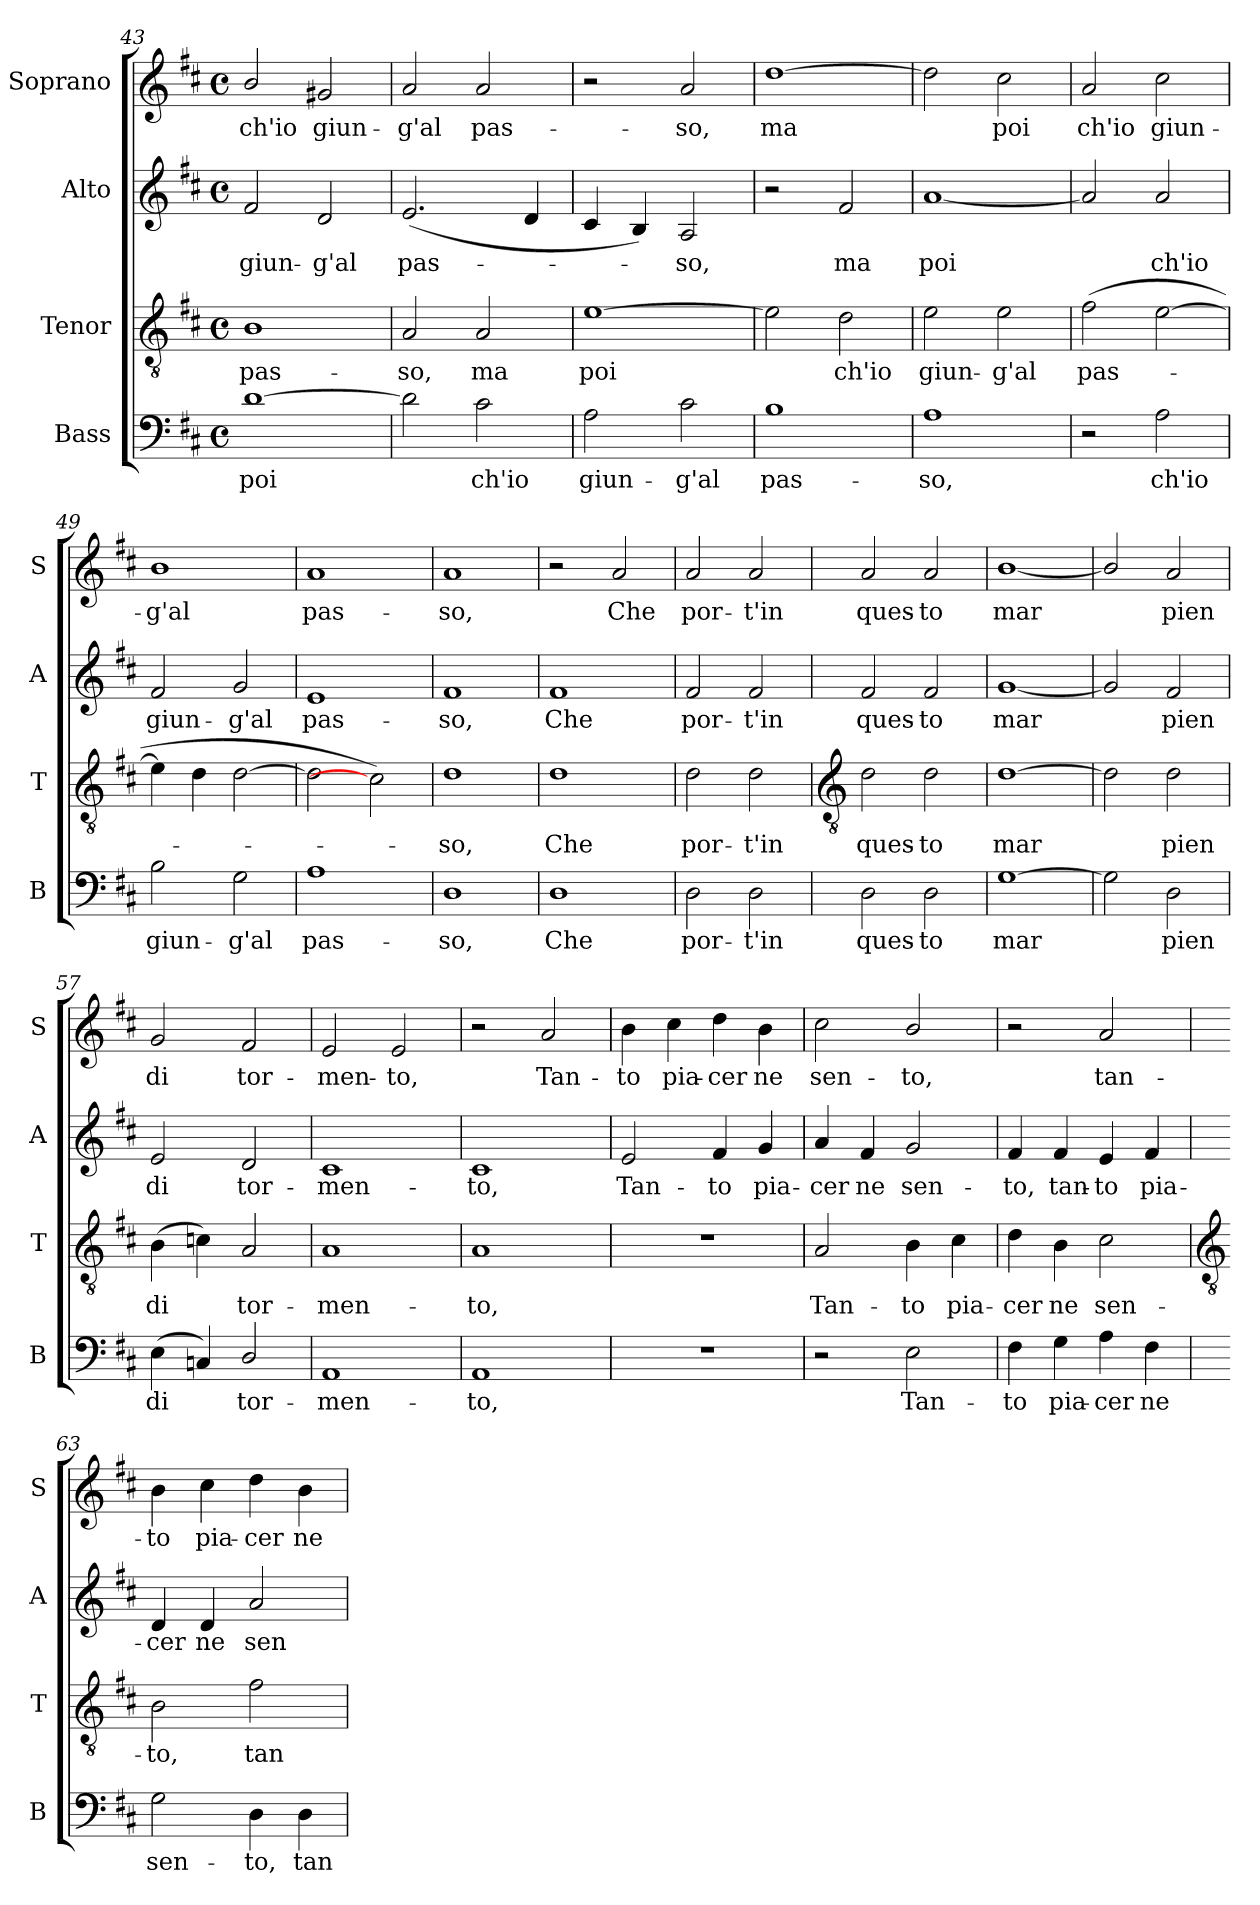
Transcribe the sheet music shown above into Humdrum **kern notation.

**kern	**text	**kern	**text	**kern	**text	**kern	**text
*part4	*part4	*part3	*part3	*part2	*part2	*part1	*part1
*staff4	*staff4	*staff3	*staff3	*staff2	*staff2	*staff1	*staff1
*I"Bass	*	*I"Tenor	*	*I"Alto	*	*I"Soprano	*
*I'B	*	*I'T	*	*I'A	*	*I'S	*
!!LO:LB:g=z
*clefF4	*	*clefGv2	*	*clefG2	*	*clefG2	*
*k[f#c#]	*	*k[f#c#]	*	*k[f#c#]	*	*k[f#c#]	*
*D:	*	*D:	*	*D:	*	*D:	*
*M4/4	*	*M4/4	*	*M4/4	*	*M4/4	*
*met(c)	*	*met(c)	*	*met(c)	*	*met(c)	*
=43	=43	=43	=43	=43	=43	=43	=43
!	!LO:LY:b	!	!LO:LY:b	!	!LO:LY:b	!	!LO:LY:b
[1d	poi	1B	pas-	2f#	giun-	2b/	ch'io
!	!	!	!	!	!LO:LY:b	!	!LO:LY:b
.	.	.	.	2d	-g'al	2g#X	giun-
=44	=44	=44	=44	=44	=44	=44	=44
!	!	!	!LO:LY:b	!	!LO:LY:b	!	!LO:LY:b
2d]	.	2A	-so,	(<2.e	pas-	2a	-g'al
!	!LO:LY:b	!	!LO:LY:b	!	!	!	!LO:LY:b
2c#	ch'io	2A	ma	.	.	2a	pas-
.	.	.	.	4d	.	.	.
=45	=45	=45	=45	=45	=45	=45	=45
!	!LO:LY:b	!	!LO:LY:b	!	!	!	!
2A	giun-	[1e	poi	4c#	.	2r	.
.	.	.	.	4B)	.	.	.
!	!LO:LY:b	!	!	!	!LO:LY:b	!	!LO:LY:b
2c#	-g'al	.	.	2A	so,	2a	-so,
=46	=46	=46	=46	=46	=46	=46	=46
!	!LO:LY:b	!	!	!	!	!	!LO:LY:b
1B	pas-	2e]	.	2r	.	[1dd	ma
!	!	!	!LO:LY:b	!	!LO:LY:b	!	!
.	.	2d	ch'io	2f#	ma	.	.
=47	=47	=47	=47	=47	=47	=47	=47
!	!LO:LY:b	!	!LO:LY:b	!	!LO:LY:b	!	!
1A	-so,	2e	giun-	[1a	poi	2dd]	.
!	!	!	!LO:LY:b	!	!	!	!LO:LY:b
.	.	2e	-g'al	.	.	2cc#	poi
=48	=48	=48	=48	=48	=48	=48	=48
!	!	!	!LO:LY:b	!	!	!	!LO:LY:b
2r	.	(>2f#	pas-	2a]	.	2a	ch'io
!	!LO:LY:b	!	!	!	!LO:LY:b	!	!LO:LY:b
2A	ch'io	[2e	.	2a	ch'io	2cc#	giun-
=49	=49	=49	=49	=49	=49	=49	=49
!	!LO:LY:b	!	!	!	!LO:LY:b	!	!LO:LY:b
2B	giun-	4e]	.	2f#	giun-	1b	-g'al
.	.	4d	.	.	.	.	.
!	!LO:LY:b	!	!	!	!LO:LY:b	!	!
2G	-g'al	[2d	.	2g	-g'al	.	.
=50	=50	=50	=50	=50	=50	=50	=50
!	!LO:LY:b	!	!	!	!LO:LY:b	!	!LO:LY:b
1A	pas-	2d]	.	1e	pas-	1a	pas-
.	.	2c#])	.	.	.	.	.
=51	=51	=51	=51	=51	=51	=51	=51
!	!LO:LY:b	!	!LO:LY:b	!	!LO:LY:b	!	!LO:LY:b
1D	-so,	1d	so,	1f#	-so,	1a	-so,
=52	=52	=52	=52	=52	=52	=52	=52
!	!LO:LY:b	!	!LO:LY:b	!	!LO:LY:b	!	!
1D	Che	1d	Che	1f#	Che	2r	.
!	!	!	!	!	!	!	!LO:LY:b
.	.	.	.	.	.	2a	Che
=53	=53	=53	=53	=53	=53	=53	=53
!	!LO:LY:b	!	!LO:LY:b	!	!LO:LY:b	!	!LO:LY:b
2D	por-	2d	por-	2f#	por-	2a	por-
!	!LO:LY:b	!	!LO:LY:b	!	!LO:LY:b	!	!LO:LY:b
2D	-t'in	2d	-t'in	2f#	-t'in	2a	-t'in
!!LO:LB:g=z
=54	=54	=54	=54	=54	=54	=54	=54
*	*	*clefGv2	*	*	*	*	*
!	!LO:LY:b	!	!LO:LY:b	!	!LO:LY:b	!	!LO:LY:b
2D	ques-	2d	ques-	2f#	ques-	2a	ques-
!	!LO:LY:b	!	!LO:LY:b	!	!LO:LY:b	!	!LO:LY:b
2D	-to	2d	-to	2f#	-to	2a	-to
=55	=55	=55	=55	=55	=55	=55	=55
!	!LO:LY:b	!	!LO:LY:b	!	!LO:LY:b	!	!LO:LY:b
[1G	mar	[1d	mar	[1g	mar	[1b/	mar
=56	=56	=56	=56	=56	=56	=56	=56
2G]	.	2d]	.	2g]	.	2b/]	.
!	!LO:LY:b	!	!LO:LY:b	!	!LO:LY:b	!	!LO:LY:b
2D	pien	2d	pien	2f#	pien	2a	pien
=57	=57	=57	=57	=57	=57	=57	=57
!	!LO:LY:b	!	!LO:LY:b	!	!LO:LY:b	!	!LO:LY:b
(<4E	di	(>4B	di	2e	di	2g	di
4Cn)	.	4cn)	.	.	.	.	.
!	!LO:LY:b	!	!LO:LY:b	!	!LO:LY:b	!	!LO:LY:b
2D/	tor-	2A	tor-	2d	tor-	2f#	tor-
=58	=58	=58	=58	=58	=58	=58	=58
!	!LO:LY:b	!	!LO:LY:b	!	!LO:LY:b	!	!LO:LY:b
1AA	-men-	1A	-men-	1c#	-men-	2e	-men-
!	!	!	!	!	!	!	!LO:LY:b
.	.	.	.	.	.	2e	-to,
=59	=59	=59	=59	=59	=59	=59	=59
!	!LO:LY:b	!	!LO:LY:b	!	!LO:LY:b	!	!
1AA	-to,	1A	-to,	1c#	-to,	2r	.
!	!	!	!	!	!	!	!LO:LY:b
.	.	.	.	.	.	2a	Tan-
=60	=60	=60	=60	=60	=60	=60	=60
!	!	!	!	!	!LO:LY:b	!	!LO:LY:b
1r	.	1r	.	2e	Tan-	4b	-to
!	!	!	!	!	!	!	!LO:LY:b
.	.	.	.	.	.	4cc#	pia-
!	!	!	!	!	!LO:LY:b	!	!LO:LY:b
.	.	.	.	4f#	-to	4dd	-cer
!	!	!	!	!	!LO:LY:b	!	!LO:LY:b
.	.	.	.	4g	pia-	4b	ne
=61	=61	=61	=61	=61	=61	=61	=61
!	!	!	!LO:LY:b	!	!LO:LY:b	!	!LO:LY:b
2r	.	2A	Tan-	4a	-cer	2cc#	sen-
!	!	!	!	!	!LO:LY:b	!	!
.	.	.	.	4f#	ne	.	.
!	!LO:LY:b	!	!LO:LY:b	!	!LO:LY:b	!	!LO:LY:b
2E	Tan-	4B	-to	2g	sen-	2b/	-to,
!	!	!	!LO:LY:b	!	!	!	!
.	.	4c#	pia-	.	.	.	.
=62	=62	=62	=62	=62	=62	=62	=62
!	!LO:LY:b	!	!LO:LY:b	!	!LO:LY:b	!	!
4F#	-to	4d	-cer	4f#	-to,	2r	.
!	!LO:LY:b	!	!LO:LY:b	!	!LO:LY:b	!	!
4G	pia-	4B	ne	4f#	tan-	.	.
!	!LO:LY:b	!	!LO:LY:b	!	!LO:LY:b	!	!LO:LY:b
4A	-cer	2c#	sen-	4e	-to	2a	tan-
!	!LO:LY:b	!	!	!	!LO:LY:b	!	!
4F#	ne	.	.	4f#	pia-	.	.
!!LO:LB:g=z
=63	=63	=63	=63	=63	=63	=63	=63
*	*	*clefGv2	*	*	*	*	*
!	!LO:LY:b	!	!LO:LY:b	!	!LO:LY:b	!	!LO:LY:b
2G	sen-	2B	-to,	4d	-cer	4b	-to
!	!	!	!	!	!LO:LY:b	!	!LO:LY:b
.	.	.	.	4d	ne	4cc#	pia-
!	!LO:LY:b	!	!LO:LY:b	!	!LO:LY:b	!	!LO:LY:b
4D	-to,	2f#	tan-	2a	sen-	4dd	-cer
!	!LO:LY:b	!	!	!	!	!	!LO:LY:b
4D	tan-	.	.	.	.	4b	ne
=	=	=	=	=	=	=	=
*-	*-	*-	*-	*-	*-	*-	*-
